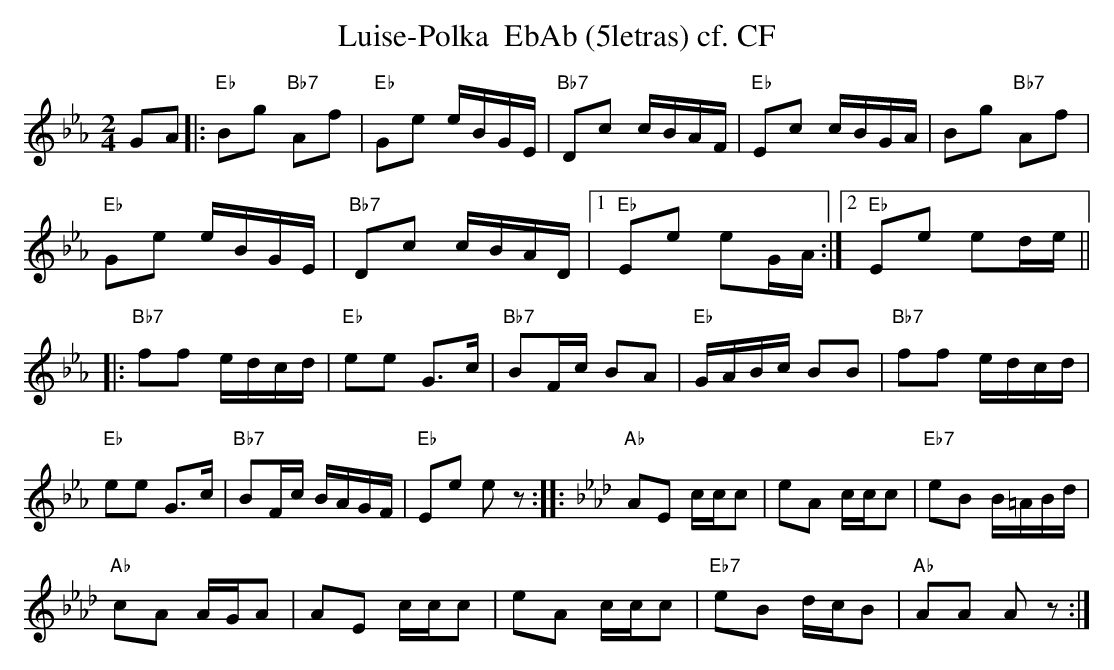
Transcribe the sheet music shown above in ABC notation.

X:1
T:Luise-Polka  EbAb (5letras) cf. CF
M:2/4
L:1/16
K:Ebmaj%%MIDI gchordon
G2A2 |: "Eb"B2g2 "Bb7"A2f2 | "Eb"G2e2 eBGE | "Bb7"D2c2 cBAF | "Eb"E2c2 cBGA | B2g2 "Bb7"A2f2 |
"Eb"G2e2 eBGE | "Bb7"D2c2 cBAD |1 "Eb"E2e2 e2GA :|2 "Eb"E2e2 e2de ||
|: "Bb7"f2f2 edcd | "Eb"e2e2 G3c | "Bb7"B2Fc B2A2 | "Eb"GABc B2B2 | "Bb7"f2f2 edcd |
"Eb"e2e2 G3c | "Bb7"B2Fc BAGF | "Eb"E2e2 e2z2 :: [K:Abmaj] "Ab"A2E2 ccc2 | e2A2 ccc2 | "Eb7"e2B2 B=ABd |
"Ab"c2A2 AGA2 | A2E2 ccc2 | e2A2 ccc2 | "Eb7"e2B2 dcB2 | "Ab"A2A2 A2z2 :|
